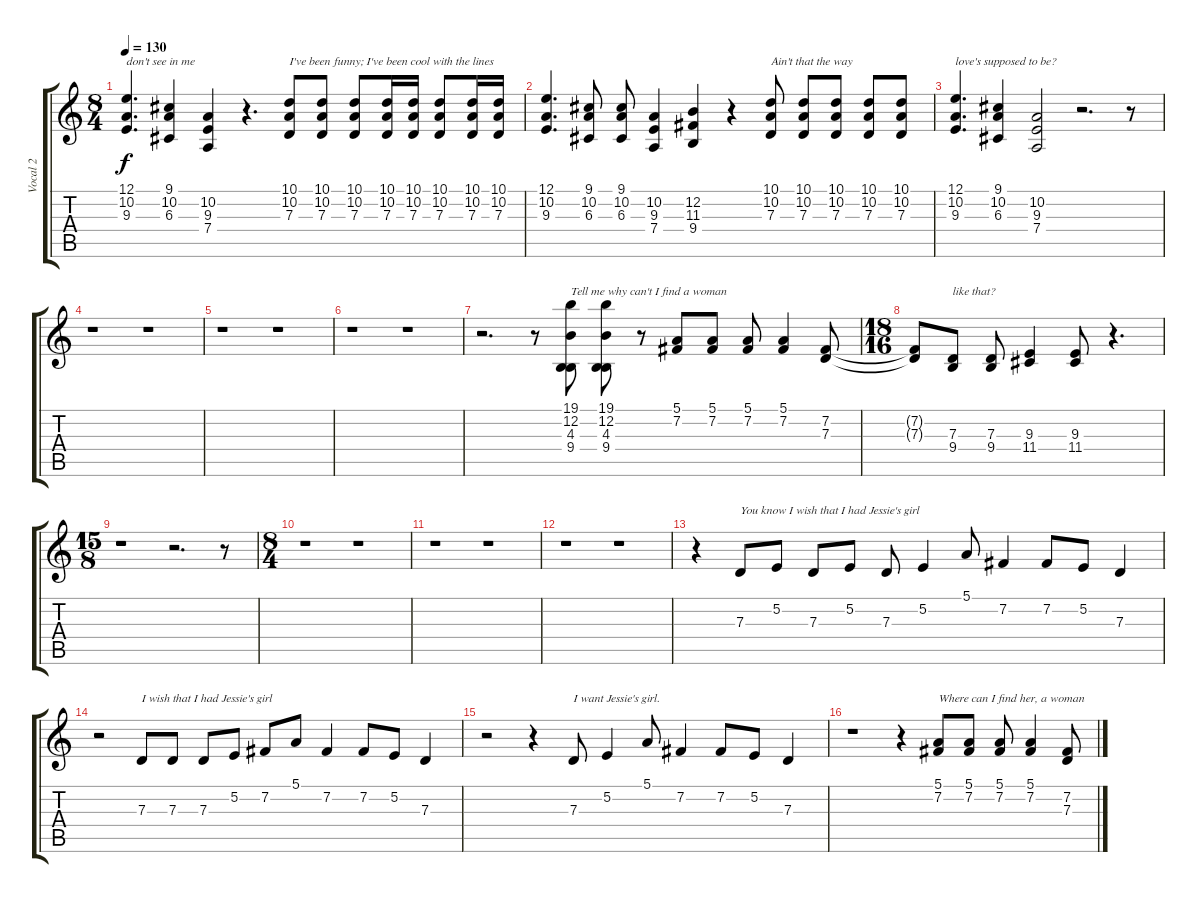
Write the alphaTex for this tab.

\track ("Vocal 2" "Vocal 2") {instrument lead2sawtooth}
\staff {score tabs}
\tuning (E4 B3 G3 D3 A2 E2) {hide}
\ts (8 4)
\tempo 130
\clef g2
\ks c
(12.1 10.2 9.3).4{d txt "don't see in me " dy f} (9.1 10.2 6.3).4 (10.2 9.3 7.4).4 r.4{d} (10.1 10.2 7.3).8{txt "I've been funny; I've been cool with the lines "} (10.1 10.2 7.3).8 (10.1 10.2 7.3).8 (10.1 10.2 7.3).16 (10.1 10.2 7.3).16 (10.1 10.2 7.3).8 (10.1 10.2 7.3).16 (10.1 10.2 7.3).16 |
(12.1 10.2 9.3).4{d} (9.1 10.2 6.3).8 (9.1 10.2 6.3).8 (10.2 9.3 7.4).4 (12.2 11.3 9.4).4 r.4 (10.1 10.2 7.3).8{txt "Ain't that the way "} (10.1 10.2 7.3).8 (10.1 10.2 7.3).8 (10.1 10.2 7.3).8 (10.1 10.2 7.3).8 |
(12.1 10.2 9.3).4{d txt "love's supposed to be? "} (9.1 10.2 6.3).4 (10.2 9.3 7.4).2 r.2{d} r.8 |
r.1 r.1 |
r.1 r.1 |
r.1 r.1 |
r.2{d} r.8 (19.1 12.2 4.3 9.4).8{txt "Tell me why can't I find a woman "} (19.1 12.2 4.3 9.4).8 r.8 (5.1 7.2).8 (5.1 7.2).8 (5.1 7.2).8 (5.1 7.2).4 (7.2 7.3).8 |
\ts (18 16)
(7.2{t} 7.3{t}).8 (7.3 9.4).8{txt "like that?"} (7.3 9.4).8 (9.3 11.4).4 (9.3 11.4).8 r.4{d} |
\ts (15 8)
r.1 r.2{d} r.8 |
\ts (8 4)
r.1 r.1 |
r.1 r.1 |
r.1 r.1 |
r.4 7.3.8{txt "You know I wish that I had Jessie's girl "} 5.2.8 7.3.8 5.2.8 7.3.8 5.2.4 5.1.8 7.2.4 7.2.8 5.2.8 7.3.4 |
r.2 7.3.8{txt "I wish that I had Jessie's girl "} 7.3.8 7.3.8 5.2.8 7.2.8 5.1.8 7.2.4 7.2.8 5.2.8 7.3.4 |
r.2 r.4 7.3.8{txt "I want Jessie's girl."} 5.2.4 5.1.8 7.2.4 7.2.8 5.2.8 7.3.4 |
r.1 r.4 (5.1 7.2).8{txt "Where can I find her, a woman "} (5.1 7.2).8 (5.1 7.2).8 (5.1 7.2).4 (7.2 7.3).8
